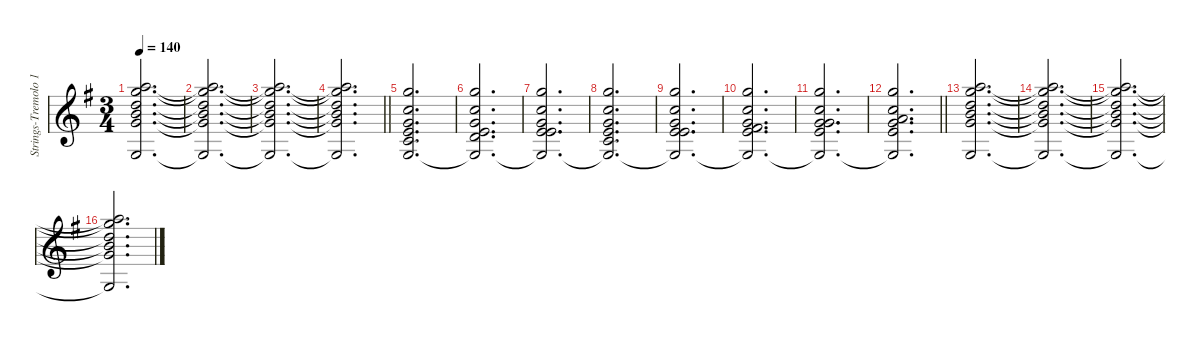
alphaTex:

\defaultSystemsLayout 8
\hideDynamics
\bracketExtendMode groupsimilarinstruments
\firstSystemTrackNameMode fullname
\otherSystemsTrackNameOrientation horizontal
\track ("Strings-Tremolo 1" "vln.") {defaultSystemsLayout 16 instrument tremolostrings}
\staff {score}
\tuning (E4 B3 G3 D3 A2 E2)
\ts (3 4)
\tempo 140
\clef g2
\ks g
(17.1{t acc forcenatural} 20.2{t acc forcenatural} 19.3{t acc forcenatural} 21.4{t acc forcenatural} 22.5{t acc forcenatural} 15.6{t acc forcenatural}).2{d dy f beam Up} |
(17.1{t acc forcenatural} 20.2{t acc forcenatural} 19.3{t acc forcenatural} 21.4{t acc forcenatural} 22.5{t acc forcenatural} 15.6{t acc forcenatural}).2{d beam Up} |
(17.1{t acc forcenatural} 20.2{t acc forcenatural} 19.3{t acc forcenatural} 21.4{t acc forcenatural} 22.5{t acc forcenatural} 15.6{t acc forcenatural}).2{d beam Up} |
\barLineRight lightlight
(17.1{t acc forcenatural} 20.2{t acc forcenatural} 19.3{t acc forcenatural} 21.4{t acc forcenatural} 22.5{t acc forcenatural} 15.6{t acc forcenatural}).2{d beam Up} |
(15.1{acc forcenatural} 13.2{acc forcenatural} 12.3{acc forcenatural} 14.4{acc forcenatural} 15.5{acc forcenatural} 15.6{acc forcenatural}).2{d beam Up} |
(15.1{acc forcenatural} 13.2{acc forcenatural} 12.3{acc forcenatural} 14.4{acc forcenatural} 17.5{acc forcenatural} 15.6{t acc forcenatural}).2{d beam Up} |
(15.1{acc forcenatural} 13.2{acc forcenatural} 12.3{acc forcenatural} 14.4{acc forcenatural} 19.5{acc forcenatural} 15.6{t acc forcenatural}).2{d beam Up} |
(15.1{acc forcenatural} 13.2{acc forcenatural} 12.3{acc forcenatural} 14.4{acc forcenatural} 15.5{acc forcenatural} 15.6{t acc forcenatural}).2{d beam Up} |
(15.1{acc forcenatural} 13.2{acc forcenatural} 12.3{acc forcenatural} 14.4{acc forcenatural} 19.5{acc forcenatural} 15.6{t acc forcenatural}).2{d beam Up} |
(15.1{acc forcenatural} 13.2{acc forcenatural} 12.3{acc forcenatural} 14.4{acc forcenatural} 21.5{acc #} 15.6{t acc forcenatural}).2{d beam Up} |
(15.1{acc forcenatural} 13.2{acc forcenatural} 12.3{acc forcenatural} 14.4{acc forcenatural} 22.5{acc forcenatural} 15.6{t acc forcenatural}).2{d beam Up} |
\barLineRight lightlight
(15.1{acc forcenatural} 13.2{acc forcenatural} 12.3{acc forcenatural} 14.4{acc forcenatural} 24.5{acc forcenatural} 15.6{t acc forcenatural}).2{d beam Up} |
(17.1{acc forcenatural} 20.2{acc forcenatural} 19.3{acc forcenatural} 21.4{acc forcenatural} 22.5{acc forcenatural} 15.6{acc forcenatural}).2{d beam Up} |
(17.1{t acc forcenatural} 20.2{t acc forcenatural} 19.3{t acc forcenatural} 21.4{t acc forcenatural} 22.5{t acc forcenatural} 15.6{t acc forcenatural}).2{d beam Up} |
(17.1{t acc forcenatural} 20.2{t acc forcenatural} 19.3{t acc forcenatural} 21.4{t acc forcenatural} 22.5{t acc forcenatural} 15.6{t acc forcenatural}).2{d beam Up} |
(17.1{t acc forcenatural} 20.2{t acc forcenatural} 19.3{t acc forcenatural} 21.4{t acc forcenatural} 22.5{t acc forcenatural} 15.6{t acc forcenatural}).2{d beam Up}
